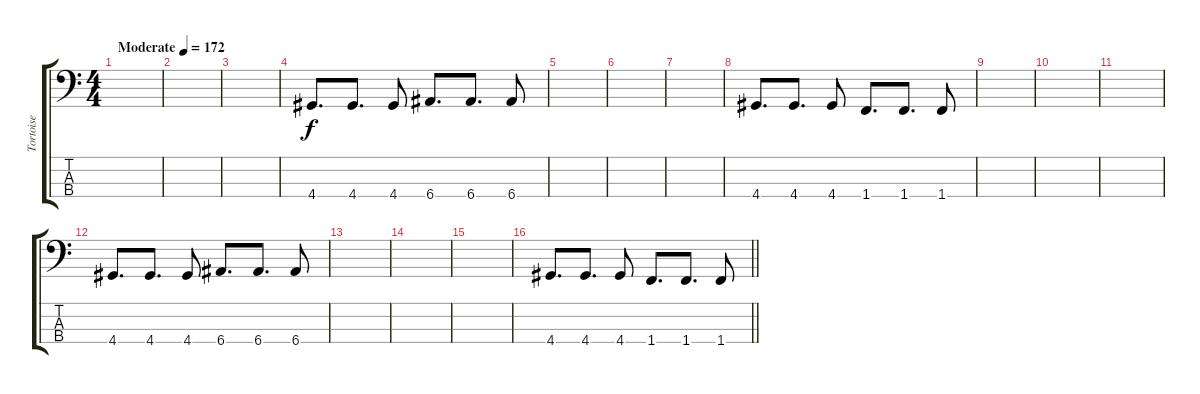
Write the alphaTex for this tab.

\track ("Tortoise" "Tortoise") {instrument electricbassfinger}
\staff {score tabs}
\tuning (G2 D2 A1 E1) {hide}
\ts (4 4)
\tempo (172 "Moderate")
\clef f4
\ks c
|
|
|
4.4.8{d} 4.4.8{d} 4.4.8 6.4.8{d} 6.4.8{d} 6.4.8 |
|
|
|
4.4.8{d} 4.4.8{d} 4.4.8 1.4.8{d} 1.4.8{d} 1.4.8 |
|
|
|
4.4.8{d} 4.4.8{d} 4.4.8 6.4.8{d} 6.4.8{d} 6.4.8 |
|
|
|
\barLineRight lightlight
4.4.8{d} 4.4.8{d} 4.4.8 1.4.8{d} 1.4.8{d} 1.4.8
